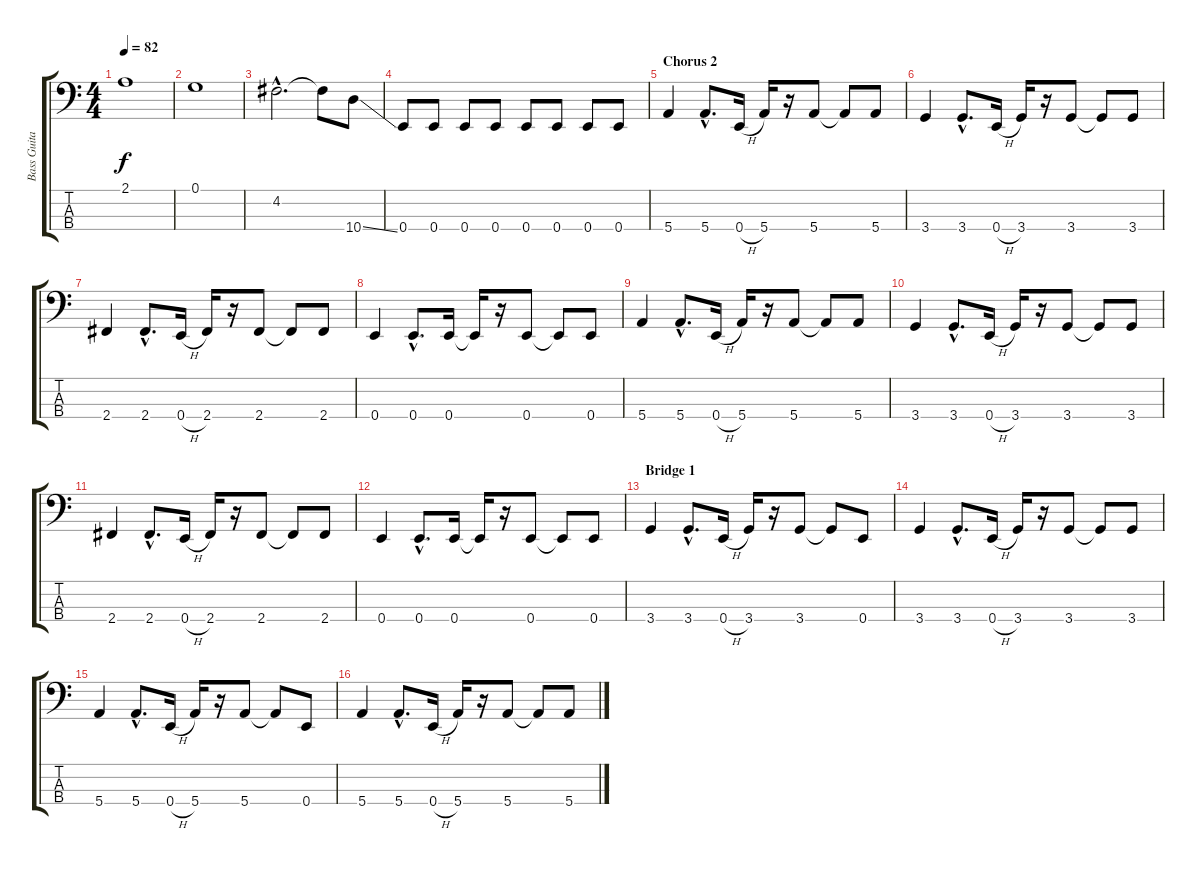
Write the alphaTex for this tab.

\track ("Bass Guitar" "Bass Guita") {instrument electricbasspick}
\staff {score tabs}
\tuning (G2 D2 A1 E1) {hide}
\ts (4 4)
\tempo 82
\clef f4
\ks c
2.1.1{dy f} |
0.1.1 |
4.2{hac}.2{d} 4.2{t}.8 10.4{ss}.8 |
0.4.8 0.4.8 0.4.8 0.4.8 0.4.8 0.4.8 0.4.8 0.4.8 |
\section ("" "Chorus 2")
5.4.4 5.4{hac}.8{d} 0.4{h}.16 5.4.16 r.16 5.4.8 5.4{t}.8 5.4.8 |
3.4.4 3.4{hac}.8{d} 0.4{h}.16 3.4.16 r.16 3.4.8 3.4{t}.8 3.4.8 |
2.4.4 2.4{hac}.8{d} 0.4{h}.16 2.4.16 r.16 2.4.8 2.4{t}.8 2.4.8 |
0.4.4 0.4{hac}.8{d} 0.4.16 0.4{t}.16 r.16 0.4.8 0.4{t}.8 0.4.8 |
5.4.4 5.4{hac}.8{d} 0.4{h}.16 5.4.16 r.16 5.4.8 5.4{t}.8 5.4.8 |
3.4.4 3.4{hac}.8{d} 0.4{h}.16 3.4.16 r.16 3.4.8 3.4{t}.8 3.4.8 |
2.4.4 2.4{hac}.8{d} 0.4{h}.16 2.4.16 r.16 2.4.8 2.4{t}.8 2.4.8 |
0.4.4 0.4{hac}.8{d} 0.4.16 0.4{t}.16 r.16 0.4.8 0.4{t}.8 0.4.8 |
\section ("" "Bridge 1")
3.4.4 3.4{hac}.8{d} 0.4{h}.16 3.4.16 r.16 3.4.8 3.4{t}.8 0.4.8 |
3.4.4 3.4{hac}.8{d} 0.4{h}.16 3.4.16 r.16 3.4.8 3.4{t}.8 3.4.8 |
5.4.4 5.4{hac}.8{d} 0.4{h}.16 5.4.16 r.16 5.4.8 5.4{t}.8 0.4.8 |
5.4.4 5.4{hac}.8{d} 0.4{h}.16 5.4.16 r.16 5.4.8 5.4{t}.8 5.4.8
